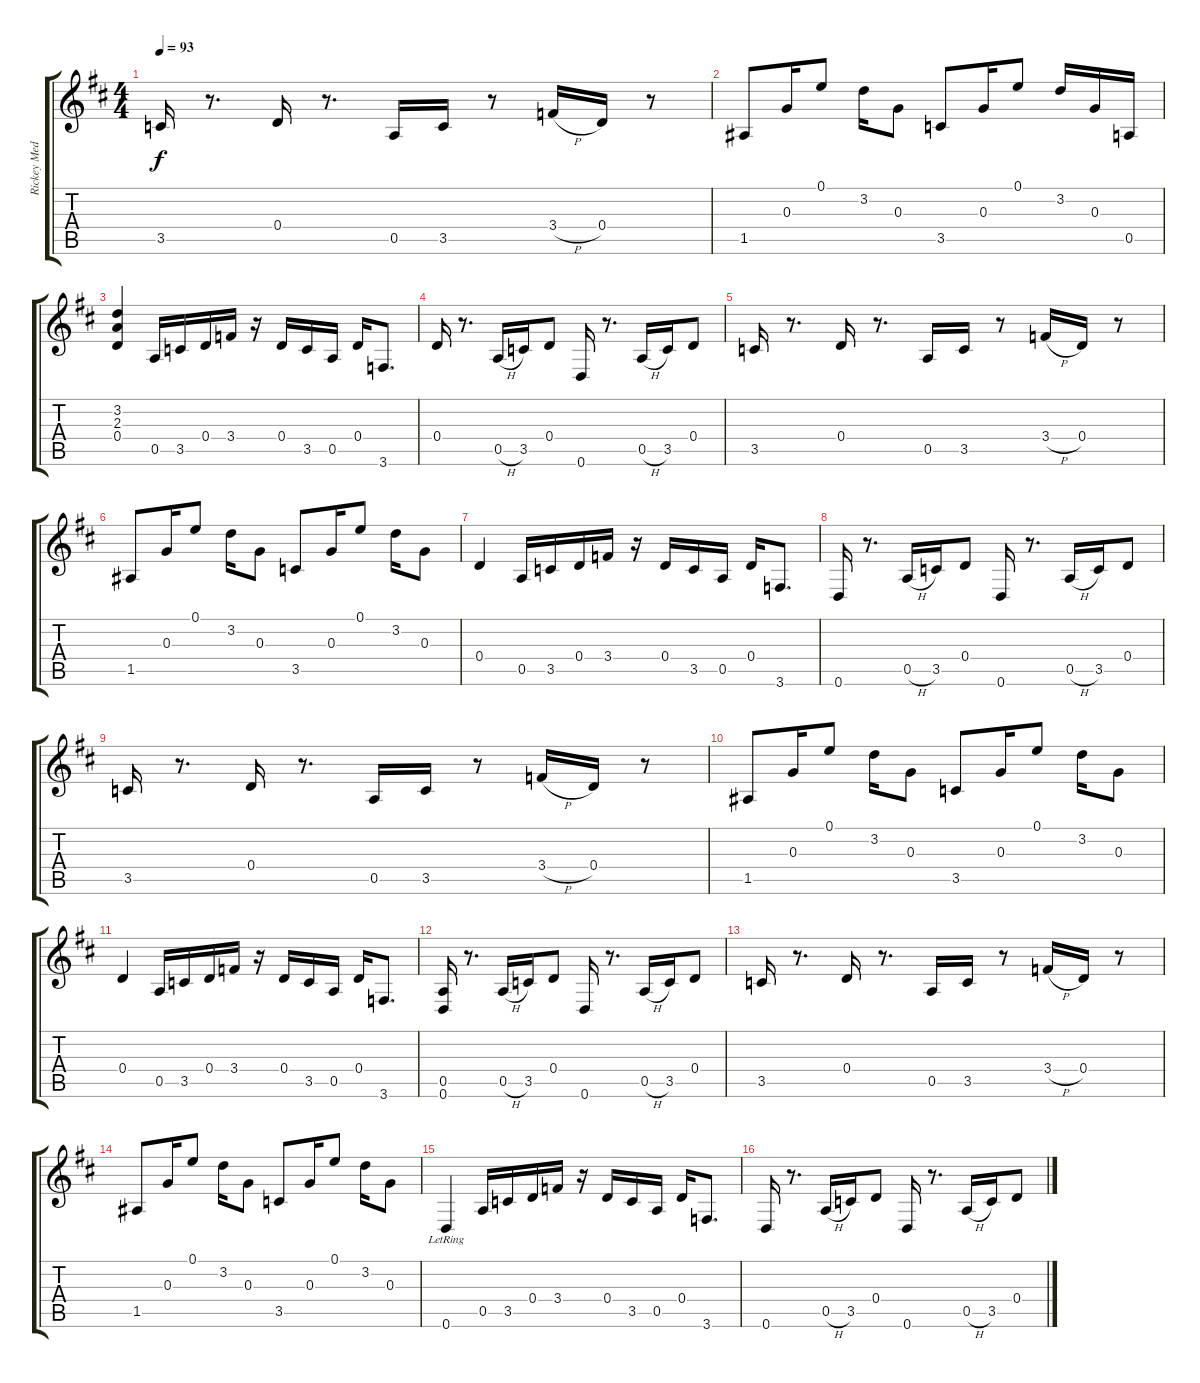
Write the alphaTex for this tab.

\track ("Rickey Medlocke Guitar" "Rickey Med") {instrument electricguitarclean}
\staff {score tabs}
\tuning (E4 B3 G3 D3 A2 D2) {hide}
\ts (4 4)
\tempo 93
\clef g2
\ks bminor
3.5.16{dy f} r.8{d} 0.4.16 r.8{d} 0.5.16 3.5.16 r.8 3.4{h}.16 0.4.16 r.8 |
1.5.8{volume 11 instrument electricguitarclean} 0.3.16 0.1.8 3.2.16 0.3.8 3.5.8 0.3.16 0.1.8 3.2.16 0.3.16 0.5.16 |
(3.2 2.3 0.4).4 0.5.16{volume 11 instrument overdrivenguitar} 3.5.16 0.4.16 3.4.16 r.16 0.4.16 3.5.16 0.5.16 0.4.16 3.6.8{d} |
0.4.16 r.8{d} 0.5{h}.16 3.5.16 0.4.8 0.6.16 r.8{d} 0.5{h}.16 3.5.16 0.4.8 |
3.5.16 r.8{d} 0.4.16 r.8{d} 0.5.16 3.5.16 r.8 3.4{h}.16 0.4.16 r.8 |
1.5.8{volume 7 instrument overdrivenguitar} 0.3.16 0.1.8 3.2.16 0.3.8 3.5.8 0.3.16 0.1.8 3.2.16 0.3.8 |
0.4.4 0.5.16{volume 11 instrument overdrivenguitar} 3.5.16 0.4.16 3.4.16 r.16 0.4.16 3.5.16 0.5.16 0.4.16 3.6.8{d} |
0.6.16 r.8{d} 0.5{h}.16 3.5.16 0.4.8 0.6.16 r.8{d} 0.5{h}.16 3.5.16 0.4.8 |
3.5.16 r.8{d} 0.4.16 r.8{d} 0.5.16 3.5.16 r.8 3.4{h}.16 0.4.16 r.8 |
1.5.8{volume 7 instrument overdrivenguitar} 0.3.16 0.1.8 3.2.16 0.3.8 3.5.8 0.3.16 0.1.8 3.2.16 0.3.8 |
0.4.4 0.5.16{volume 11 instrument overdrivenguitar} 3.5.16 0.4.16 3.4.16 r.16 0.4.16 3.5.16 0.5.16 0.4.16 3.6.8{d} |
(0.5 0.6).16 r.8{d} 0.5{h}.16 3.5.16 0.4.8 0.6.16 r.8{d} 0.5{h}.16 3.5.16 0.4.8 |
3.5.16 r.8{d} 0.4.16 r.8{d} 0.5.16 3.5.16 r.8 3.4{h}.16 0.4.16 r.8 |
1.5.8{volume 7 instrument overdrivenguitar} 0.3.16 0.1.8 3.2.16 0.3.8 3.5.8 0.3.16 0.1.8 3.2.16 0.3.8 |
0.6{lr}.4 0.5.16{volume 11 instrument overdrivenguitar} 3.5.16 0.4.16 3.4.16 r.16 0.4.16 3.5.16 0.5.16 0.4.16 3.6.8{d} |
0.6.16 r.8{d} 0.5{h}.16 3.5.16 0.4.8 0.6.16 r.8{d} 0.5{h}.16 3.5.16 0.4.8
